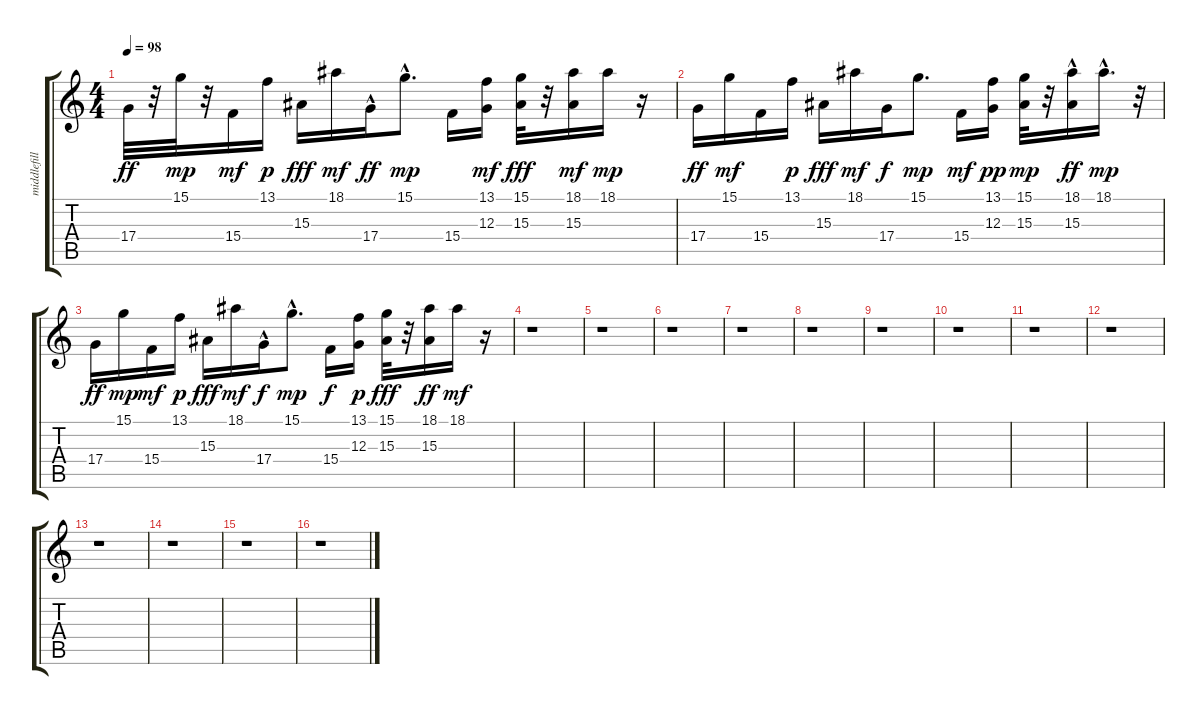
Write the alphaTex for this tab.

\track ("middlefill" "middlefill") {instrument lead7fifths}
\staff {score tabs}
\tuning (E4 B3 G3 D3 A2 E2) {hide}
\ts (4 4)
\tempo 98
\clef g2
\ks c
17.4.32{dy ff} r.32 15.1.32{dy mp} r.32 15.4.16{dy mf} 13.1.16{dy p} 15.3.16{dy fff} 18.1.16{dy mf} 17.4{hac}.16{dy ff} 15.1{hac}.8{d dy mp} 15.4.16 (13.1 12.3).16{dy mf} (15.1 15.3).32{dy fff} r.32 (18.1 15.3).16{dy mf} 18.1.16{dy mp} r.16 |
17.4.16{dy ff} 15.1.16{dy mf} 15.4.16 13.1.16{dy p} 15.3.16{dy fff} 18.1.16{dy mf} 17.4.16{dy f} 15.1.8{d dy mp} 15.4.16{dy mf} (13.1 12.3).16{dy pp} (15.1 15.3).32{dy mp} r.32 (18.1 15.3{hac}).16{dy ff} 18.1{hac}.16{d dy mp} r.32 |
17.4.16{dy ff} 15.1.16{dy mp} 15.4.16{dy mf} 13.1.16{dy p} 15.3.16{dy fff} 18.1.16{dy mf} 17.4{hac}.16{dy f} 15.1{hac}.8{d dy mp} 15.4.16{dy f} (13.1 12.3).16{dy p} (15.1 15.3).32{dy fff} r.32 (18.1 15.3).16{dy ff} 18.1.16{dy mf} r.16 |
r.1 |
r.1 |
r.1 |
r.1 |
r.1 |
r.1 |
r.1 |
r.1 |
r.1 |
r.1 |
r.1 |
r.1 |
r.1
